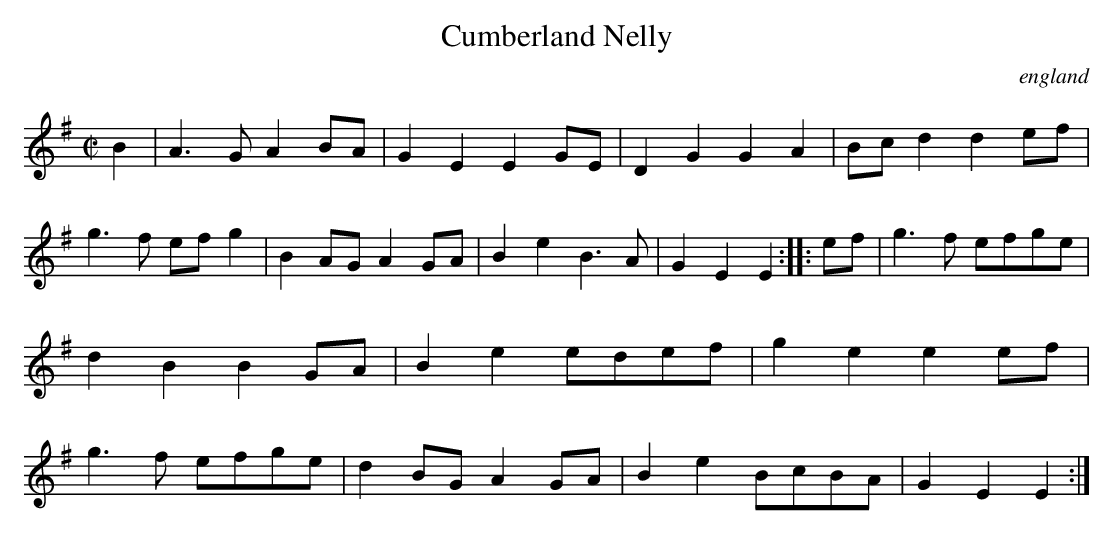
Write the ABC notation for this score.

X:1
T:Cumberland Nelly
O:england
M:C|
K:Em
B2|\
A3G A2BA| G2E2 E2GE| D2G2 G2A2| Bcd2 d2ef| \
g3f efg2| B2AG A2GA| B2e2 B3A| G2E2 E2::\
ef|\
g3f efge| d2B2 B2GA| B2e2 edef| g2e2 e2ef| \
g3f efge| d2BG A2GA| B2e2 BcBA| G2E2 E2:|
